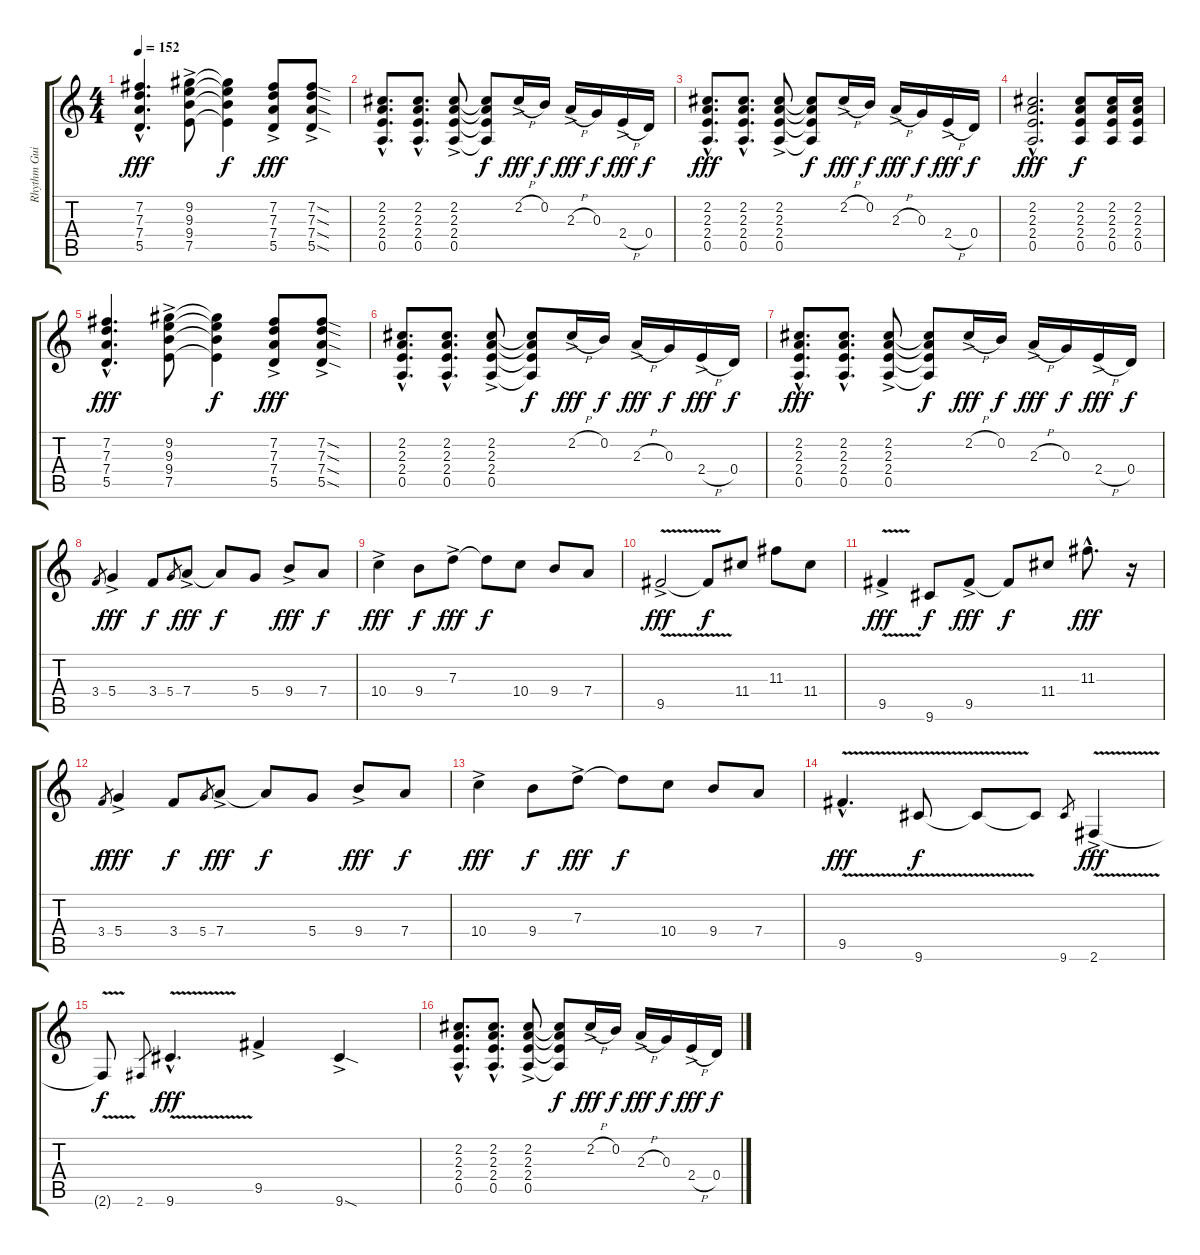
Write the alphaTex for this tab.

\track ("Rhythm Guitar 1" "Rhythm Gui") {instrument acousticguitarsteel}
\staff {score tabs}
\tuning (E4 B3 G3 D3 A2 E2) {hide}
\ts (4 4)
\tempo 152
\clef g2
\ks c
(7.2{hac} 7.3{hac} 7.4{hac} 5.5{hac}).4{d dy fff} (9.2{ac} 9.3 9.4 7.5).8 (9.2{t} 9.3{t} 9.4{t} 7.5{t}).4{dy f} (7.2 7.3 7.4 5.5{ac}).8{dy fff} (7.2{sod} 7.3{sod} 7.4{sod} 5.5{sod ac}).8 |
(2.2{hac} 2.3{hac} 2.4{hac} 0.5{hac}).8{d} (2.2{hac} 2.3{hac} 2.4{hac} 0.5{hac}).8{d} (2.2 2.3 2.4 0.5{ac}).8 (2.2{t} 2.3{t} 2.4{t} 0.5{t}).8{dy f} 2.2{h ac}.16{dy fff} 0.2.16{dy f} 2.3{h ac}.16{dy fff} 0.3.16{dy f} 2.4{h ac}.16{dy fff} 0.4.16{dy f} |
(2.2{hac} 2.3{hac} 2.4{hac} 0.5{hac}).8{d dy fff} (2.2{hac} 2.3{hac} 2.4{hac} 0.5{hac}).8{d} (2.2 2.3 2.4 0.5{ac}).8 (2.2{t} 2.3{t} 2.4{t} 0.5{t}).8{dy f} 2.2{h ac}.16{dy fff} 0.2.16{dy f} 2.3{h ac}.16{dy fff} 0.3.16{dy f} 2.4{h ac}.16{dy fff} 0.4.16{dy f} |
(2.2{hac} 2.3{hac} 2.4{hac} 0.5{hac}).2{d dy fff} (2.2 2.3 2.4 0.5).8{dy f} (2.2 2.3 2.4 0.5).16 (2.2 2.3 2.4 0.5).16 |
(7.2{hac} 7.3{hac} 7.4{hac} 5.5{hac}).4{d dy fff} (9.2{ac} 9.3 9.4 7.5).8 (9.2{t} 9.3{t} 9.4{t} 7.5{t}).4{dy f} (7.2 7.3 7.4 5.5{ac}).8{dy fff} (7.2{sod} 7.3{sod} 7.4{sod} 5.5{sod ac}).8 |
(2.2{hac} 2.3{hac} 2.4{hac} 0.5{hac}).8{d} (2.2{hac} 2.3{hac} 2.4{hac} 0.5{hac}).8{d} (2.2 2.3 2.4 0.5{ac}).8 (2.2{t} 2.3{t} 2.4{t} 0.5{t}).8{dy f} 2.2{h ac}.16{dy fff} 0.2.16{dy f} 2.3{h ac}.16{dy fff} 0.3.16{dy f} 2.4{h ac}.16{dy fff} 0.4.16{dy f} |
(2.2{hac} 2.3{hac} 2.4{hac} 0.5{hac}).8{d dy fff} (2.2{hac} 2.3{hac} 2.4{hac} 0.5{hac}).8{d} (2.2 2.3 2.4 0.5{ac}).8 (2.2{t} 2.3{t} 2.4{t} 0.5{t}).8{dy f} 2.2{h ac}.16{dy fff} 0.2.16{dy f} 2.3{h ac}.16{dy fff} 0.3.16{dy f} 2.4{h ac}.16{dy fff} 0.4.16{dy f} |
3.4.8{gr} 5.4{ac}.4{dy fff} 3.4.8{dy f} 5.4.8{gr} 7.4{ac}.8{dy fff} 7.4{t}.8{dy f} 5.4.8 9.4{ac}.8{dy fff} 7.4.8{dy f} |
10.4{ac}.4{dy fff} 9.4.8{dy f} 7.3{ac}.8{dy fff} 7.3{t}.8{dy f} 10.4.8 9.4.8 7.4.8 |
9.5{v ac}.2{dy fff} 9.5{t}.8{dy f} 11.4.8 11.3.8 11.4.8 |
9.5{v ac}.4{dy fff} 9.6.8{dy f} 9.5{ac}.8{dy fff} 9.5{t}.8{dy f} 11.4.8 11.3{hac}.8{d dy fff} r.16 |
3.4.8{gr dy f} 5.4{ac}.4{dy fff} 3.4.8{dy f} 5.4.8{gr} 7.4{ac}.8{dy fff} 7.4{t}.8{dy f} 5.4.8 9.4{ac}.8{dy fff} 7.4.8{dy f} |
10.4{ac}.4{dy fff} 9.4.8{dy f} 7.3{ac}.8{dy fff} 7.3{t}.8{dy f} 10.4.8 9.4.8 7.4.8 |
9.5{v hac}.4{d dy fff} 9.6{v}.8{dy f} 9.6{t}.8 9.6{t}.8 9.6.8{gr} 2.6{v ac}.4{dy fff} |
2.6{t}.8{dy f} 2.6.8{gr} 9.6{v hac}.4{d dy fff} 9.5{ac}.4 9.6{sod ac}.4 |
(2.2{hac} 2.3{hac} 2.4{hac} 0.5{hac}).8{d} (2.2{hac} 2.3{hac} 2.4{hac} 0.5{hac}).8{d} (2.2 2.3 2.4 0.5{ac}).8 (2.2{t} 2.3{t} 2.4{t} 0.5{t}).8{dy f} 2.2{h ac}.16{dy fff} 0.2.16{dy f} 2.3{h ac}.16{dy fff} 0.3.16{dy f} 2.4{h ac}.16{dy fff} 0.4.16{dy f}
